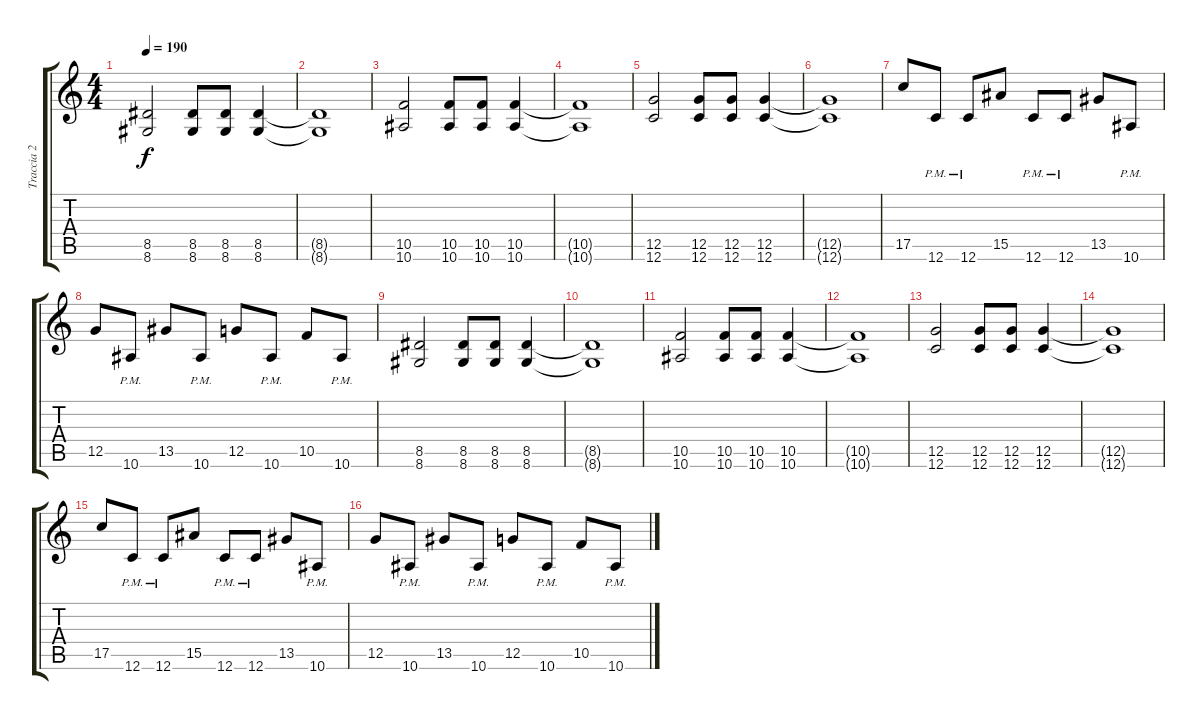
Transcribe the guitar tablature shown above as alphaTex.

\track ("Traccia 2" "Traccia 2") {instrument distortionguitar}
\staff {score tabs}
\tuning (D4 A3 F3 C3 G2 C2) {hide}
\ts (4 4)
\tempo 190
\clef g2
\ks c
(8.5 8.6).2{dy f volume 13} (8.5 8.6).8 (8.5 8.6).8 (8.5 8.6).4 |
(8.5{t} 8.6{t}).1 |
(10.5 10.6).2 (10.5 10.6).8 (10.5 10.6).8 (10.5 10.6).4 |
(10.5{t} 10.6{t}).1 |
(12.5 12.6).2 (12.5 12.6).8 (12.5 12.6).8 (12.5 12.6).4 |
(12.5{t} 12.6{t}).1 |
17.5.8 12.6{pm}.8 12.6{pm}.8 15.5.8 12.6{pm}.8 12.6{pm}.8 13.5.8 10.6{pm}.8 |
12.5.8 10.6{pm}.8 13.5.8 10.6{pm}.8 12.5.8 10.6{pm}.8 10.5.8 10.6{pm}.8 |
(8.5 8.6).2 (8.5 8.6).8 (8.5 8.6).8 (8.5 8.6).4 |
(8.5{t} 8.6{t}).1 |
(10.5 10.6).2 (10.5 10.6).8 (10.5 10.6).8 (10.5 10.6).4 |
(10.5{t} 10.6{t}).1 |
(12.5 12.6).2 (12.5 12.6).8 (12.5 12.6).8 (12.5 12.6).4 |
(12.5{t} 12.6{t}).1 |
17.5.8 12.6{pm}.8 12.6{pm}.8 15.5.8 12.6{pm}.8 12.6{pm}.8 13.5.8 10.6{pm}.8 |
12.5.8 10.6{pm}.8 13.5.8 10.6{pm}.8 12.5.8 10.6{pm}.8 10.5.8 10.6{pm}.8
